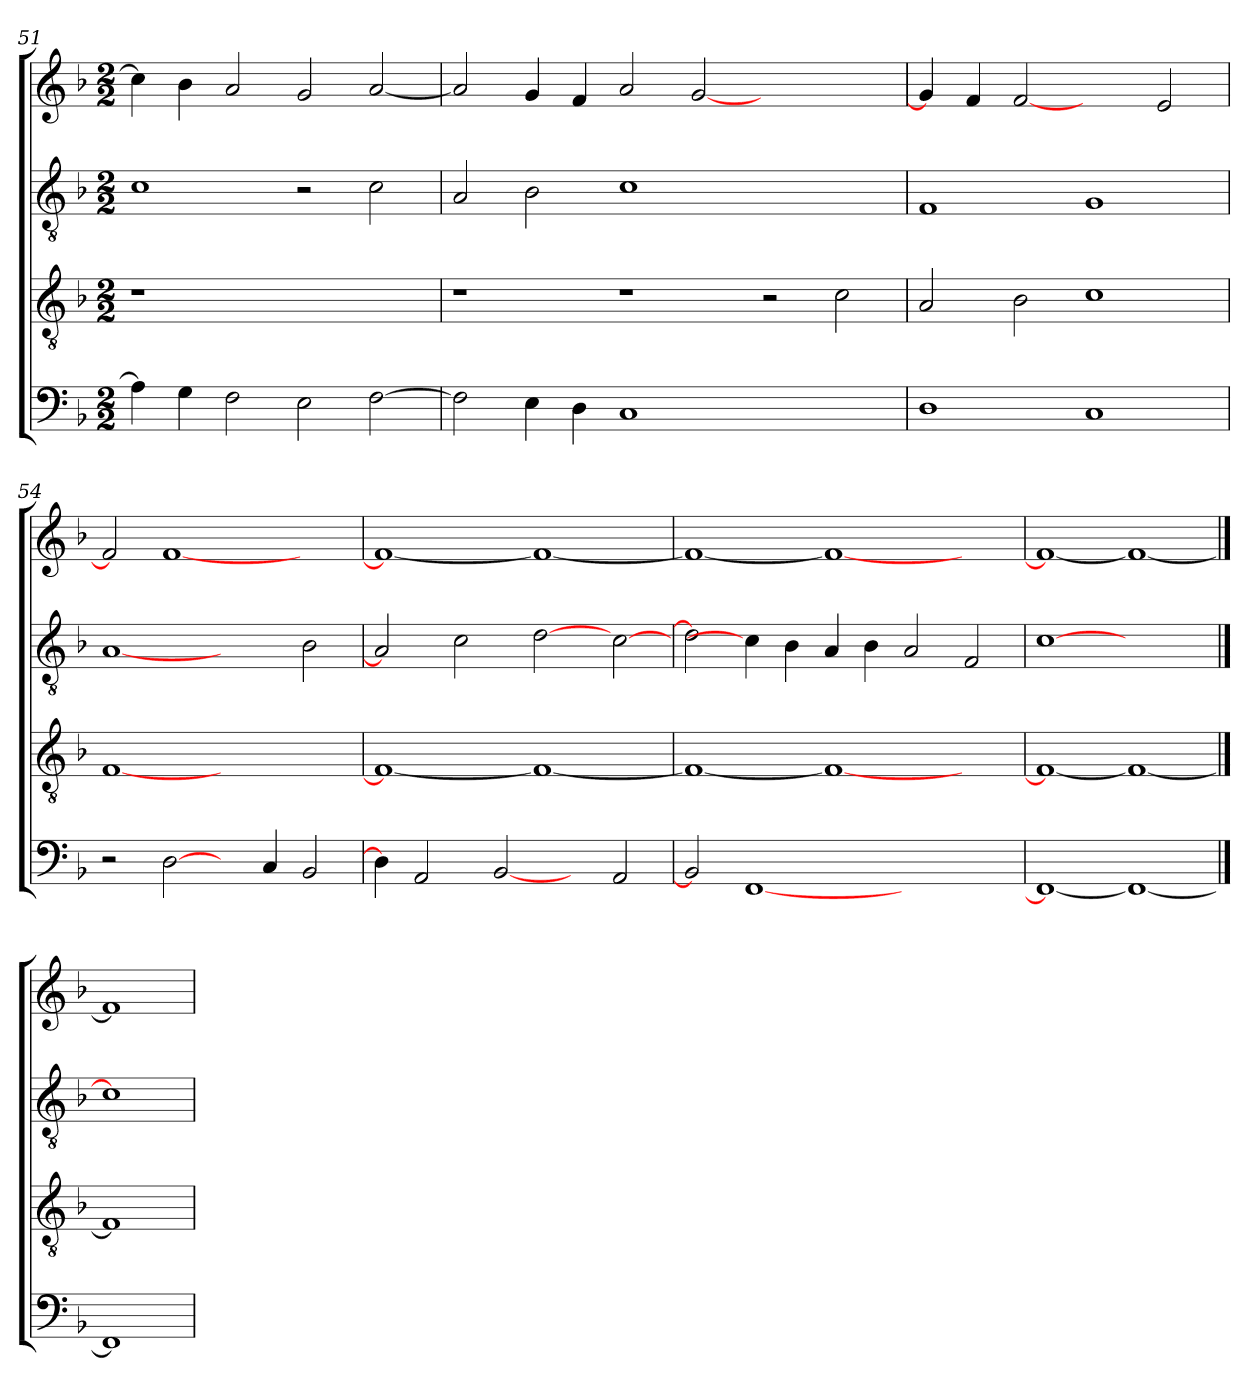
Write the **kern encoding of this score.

**kern	**kern	**kern	**kern
*part4	*part3	*part2	*part1
*staff4	*staff3	*staff2	*staff1
*clefF4	*clefGv2	*clefGv2	*clefG2
*k[b-]	*k[b-]	*k[b-]	*k[b-]
*M2/2	*M2/2	*M2/2	*M2/2
=51	=51	=51	=51
4A\]	1r	1c	4cc\]
4G\	.	.	4b-\
2F\	.	.	2a/
2E\	1ryy	2r	2g/
[2F\	.	2c\	[2a/
=52	=52	=52	=52
2F\]	1r	2A/	2a/]
4E\	.	2B-\	4g/
4D\	.	.	4f/
1C	1r	1c	2a/
.	.	.	[2g/
1ryy	2r	1ryy	1ryy
.	2c\	.	.
=53	=53	=53	=53
1D	2A/	1F	4g/]
.	.	.	4f/
.	2B-\	.	[2f
1C	1c	1G	2ryy
.	.	.	2e/
=54	=54	=54	=54
2r	[1F	[1A	2f]
[2D\	.	.	[1f
4ryy	1ryy	2ryy	.
4C/	.	.	.
2BB-/	.	2B-\	2ryy
=55	=55	=55	=55
4D\]	1F_	2A]	1f_
2AA/	.	.	.
.	.	2c\	.
[2BB-	.	.	.
.	1F_	[2d	1f_
4ryy	.	.	.
2AA/	.	[2c\	.
=56	=56	=56	=56
2BB-]	1F_	2d]	1f_
[1FF	.	4c\]	.
.	.	4B-\	.
.	1F_	4A/	1f_
.	.	4B-\	.
1ryy	.	2A/	.
.	2ryy	2F/	2ryy
=57	=57	=57	=57
1FF_	1F_	[1c	1f_
1FF_	1F_	1ryy	1f_
==58	==58	==58	==58
1FF]	1F]	1c]	1f]
=	=	=	=
*-	*-	*-	*-
